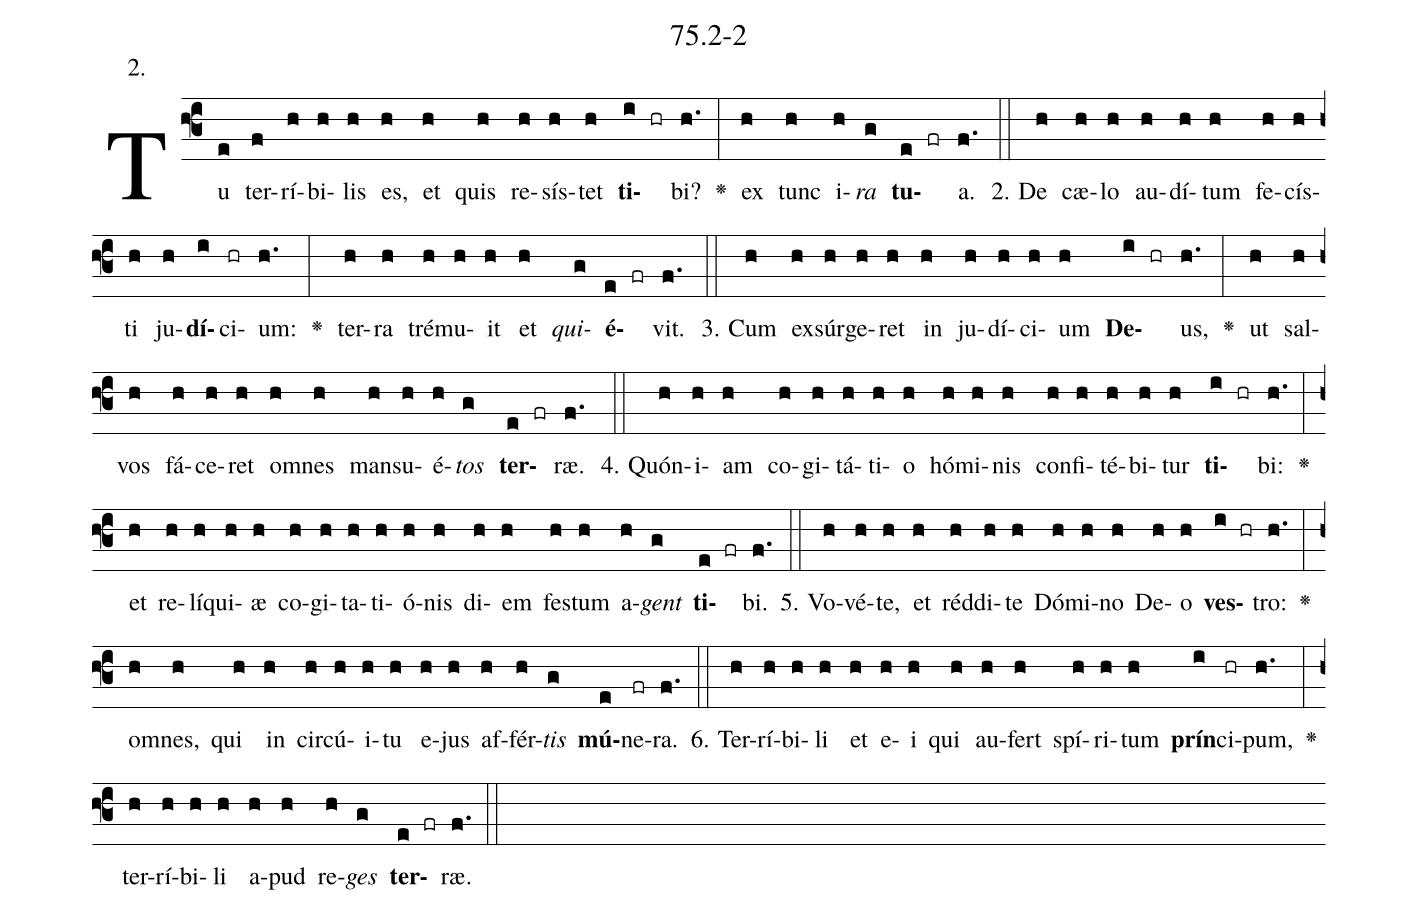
name: 75.2-2;
annotation: 2.;
%%
(f3)Tu(e) ter(f)rí(h)bi(h)lis(h) es,(h) et(h) quis(h) re(h)sís(h)tet(h) <b>ti</b>(i hr)bi?(h.) <v>\greheightstar</v>(:) ex(h) tunc(h) i(h)<i>ra</i>(g) <b>tu</b>(e fr)a.(f.) (::)
2. De(h) cæ(h)lo(h) au(h)dí(h)tum(h) fe(h)cís(h)ti(h) ju(h)<b>dí</b>(i)ci(hr)um:(h.) <v>\greheightstar</v>(:) ter(h)ra(h) tré(h)mu(h)it(h) et(h) <i>qui</i>(g)<b>é</b>(e fr)vit.(f.) (::)
3. Cum(h) ex(h)súr(h)ge(h)ret(h) in(h) ju(h)dí(h)ci(h)um(h) <b>De</b>(i hr)us,(h.) <v>\greheightstar</v>(:) ut(h) sal(h)vos(h) fá(h)ce(h)ret(h) om(h)nes(h) man(h)su(h)é(h)<i>tos</i>(g) <b>ter</b>(e fr)ræ.(f.) (::)
4. Quón(h)i(h)am(h) co(h)gi(h)tá(h)ti(h)o(h) hó(h)mi(h)nis(h) con(h)fi(h)té(h)bi(h)tur(h) <b>ti</b>(i hr)bi:(h.) <v>\greheightstar</v>(:) et(h) re(h)lí(h)qui(h)æ(h) co(h)gi(h)ta(h)ti(h)ó(h)nis(h) di(h)em(h) fes(h)tum(h) a(h)<i>gent</i>(g) <b>ti</b>(e fr)bi.(f.) (::)
5. Vo(h)vé(h)te,(h) et(h) réd(h)di(h)te(h) Dó(h)mi(h)no(h) De(h)o(h) <b>ves</b>(i hr)tro:(h.) <v>\greheightstar</v>(:) om(h)nes,(h) qui(h) in(h) cir(h)cú(h)i(h)tu(h) e(h)jus(h) af(h)fér(h)<i>tis</i>(g) <b>mú</b>(e)ne(fr)ra.(f.) (::)
6. Ter(h)rí(h)bi(h)li(h) et(h) e(h)i(h) qui(h) au(h)fert(h) spí(h)ri(h)tum(h) <b>prín</b>(i)ci(hr)pum,(h.) <v>\greheightstar</v>(:) ter(h)rí(h)bi(h)li(h) a(h)pud(h) re(h)<i>ges</i>(g) <b>ter</b>(e fr)ræ.(f.) (::)
